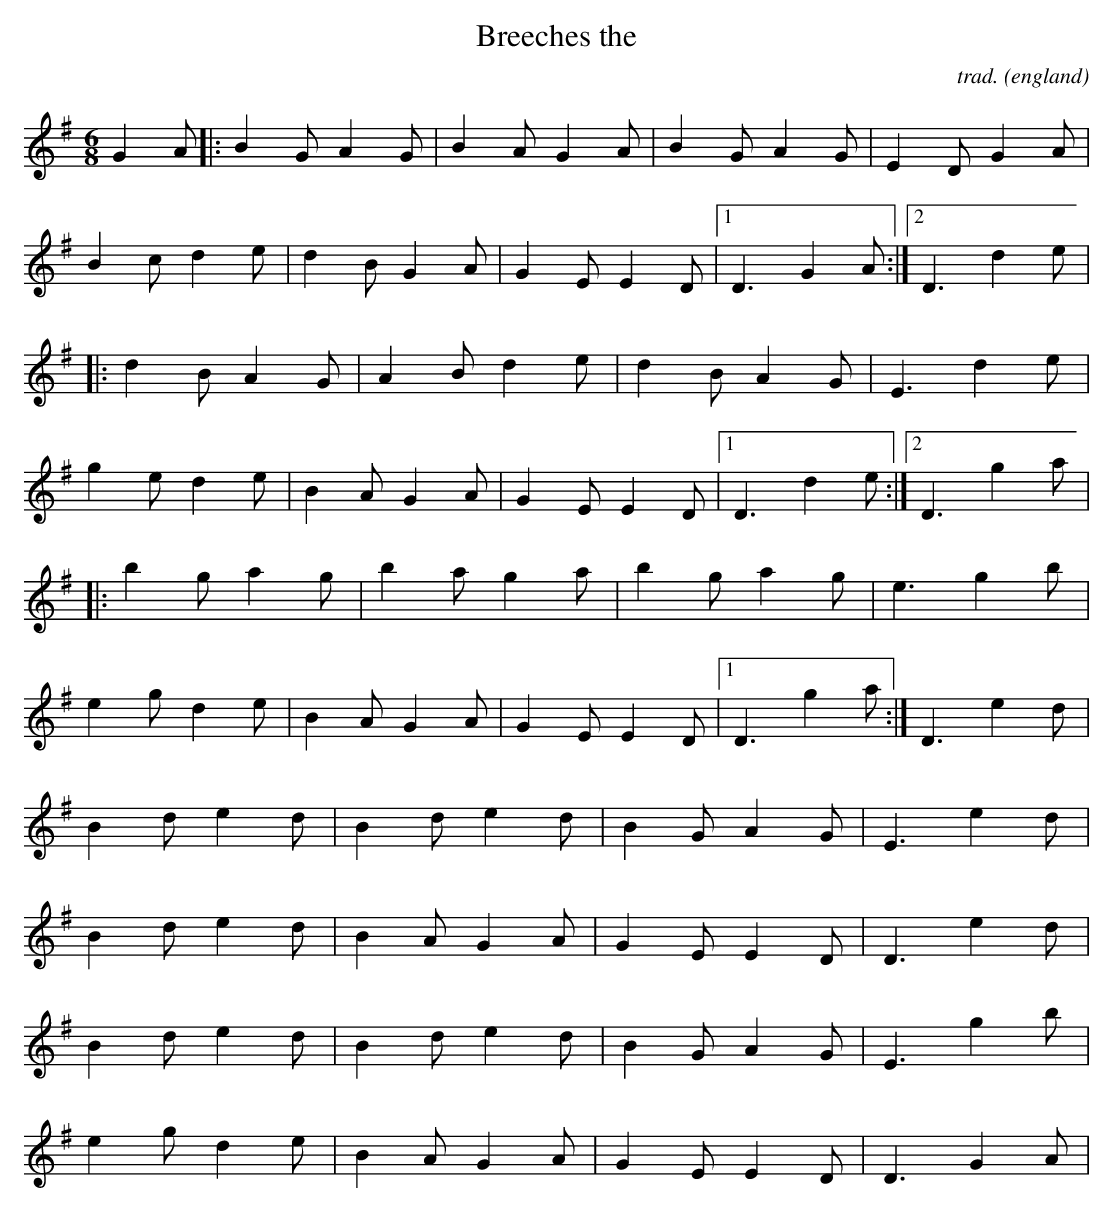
X:1
T: Breeches the
O:england
C:trad.
M:6/8
K:G
G2A |: B2G A2G | B2A G2A | B2G A2G | E2D  G2A |
B2c d2e | d2B G2A | G2E E2D |[1 D3 G2A :| [2 D3 d2e |
|: d2B A2G | A2B d2e | d2B A2G | E3 d2e |
g2e  d2e | B2A G2A | G2E E2D |[1 D3 d2e :| [2 D3 g2a |
|: b2g a2g | b2a g2a | b2g a2g | e3  g2b |
e2g d2e | B2A G2A | G2E E2D |[1 D3 g2a :| D3 e2d |
B2d e2d | B2d e2d | B2G A2G | E3 e2d |
B2d e2d | B2A G2A | G2E E2D | D3e2d |
B2d e2d | B2d e2d | B2G A2G | E3 g2b |
e2g d2e | B2A G2A | G2E E2D | D3 G2A |
M:2/4
